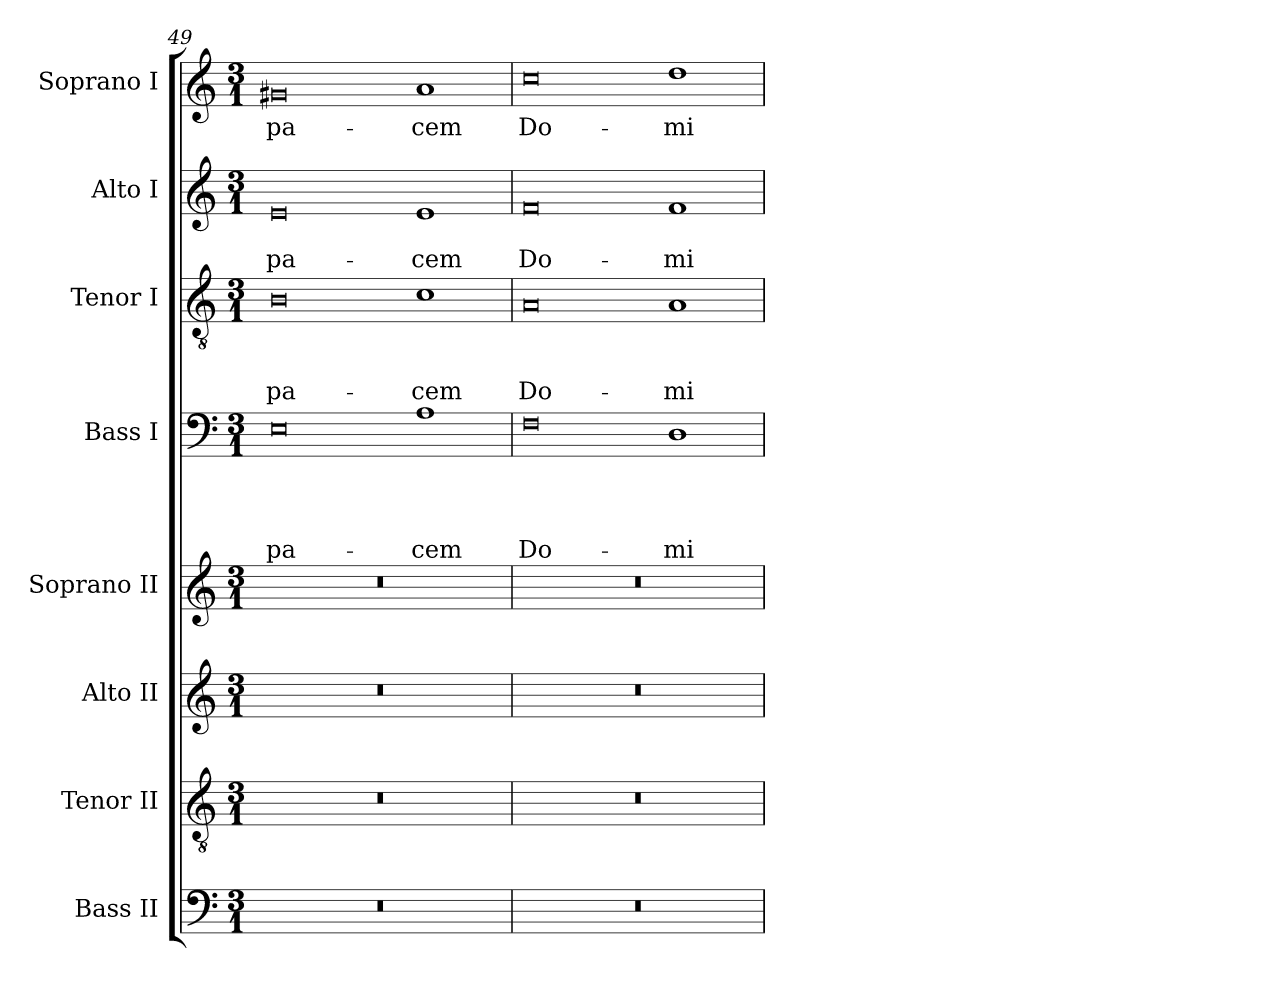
**kern	**kern	**kern	**kern	**kern	**text	**text	**text	**text	**kern	**text	**text	**text	**kern	**text	**text	**kern	**text
*part8	*part7	*part6	*part5	*part4	*part4	*part4	*part4	*part4	*part3	*part3	*part3	*part3	*part2	*part2	*part2	*part1	*part1
*staff8	*staff7	*staff6	*staff5	*staff4	*staff4	*staff4	*staff4	*staff4	*staff3	*staff3	*staff3	*staff3	*staff2	*staff2	*staff2	*staff1	*staff1
*I"Bass II	*I"Tenor II	*I"Alto II	*I"Soprano II	*I"Bass I	*	*	*	*	*I"Tenor I	*	*	*	*I"Alto I	*	*	*I"Soprano I	*
*clefF4	*clefGv2	*clefG2	*clefG2	*clefF4	*	*	*	*	*clefGv2	*	*	*	*clefG2	*	*	*clefG2	*
*k[]	*k[]	*k[]	*k[]	*k[]	*	*	*	*	*k[]	*	*	*	*k[]	*	*	*k[]	*
*C:	*C:	*C:	*C:	*C:	*	*	*	*	*C:	*	*	*	*C:	*	*	*C:	*
*M3/1	*M3/1	*M3/1	*M3/1	*M3/1	*	*	*	*	*M3/1	*	*	*	*M3/1	*	*	*M3/1	*
=49	=49	=49	=49	=49	=49	=49	=49	=49	=49	=49	=49	=49	=49	=49	=49	=49	=49
!	!	!	!	!	!	!	!	!LO:LY:b:rj	!	!	!	!LO:LY:b:rj	!	!	!LO:LY:b:rj	!	!LO:LY:b:rj
0.r	0.r	0.r	0.r	0E	.	.	.	pa-	0B	.	.	pa-	0e	.	pa-	0g#X	pa-
!	!	!	!	!	!	!	!	!LO:LY:b	!	!	!	!LO:LY:b	!	!	!LO:LY:b	!	!LO:LY:b
.	.	.	.	1A	.	.	.	-cem	1c	.	.	-cem	1e	.	-cem	1a	-cem
=50	=50	=50	=50	=50	=50	=50	=50	=50	=50	=50	=50	=50	=50	=50	=50	=50	=50
!	!	!	!	!	!	!	!	!LO:LY:b	!	!	!	!LO:LY:b	!	!	!LO:LY:b	!	!LO:LY:b
0.r	0.r	0.r	0.r	0F	.	.	.	Do-	0A	.	.	Do-	0f	.	Do-	0cc	Do-
!	!	!	!	!	!	!	!	!LO:LY:b	!	!	!	!LO:LY:b	!	!	!LO:LY:b	!	!LO:LY:b
.	.	.	.	1D	.	.	.	-mi-	1A	.	.	-mi-	1f	.	-mi-	1dd	-mi-
=	=	=	=	=	=	=	=	=	=	=	=	=	=	=	=	=	=
*-	*-	*-	*-	*-	*-	*-	*-	*-	*-	*-	*-	*-	*-	*-	*-	*-	*-
